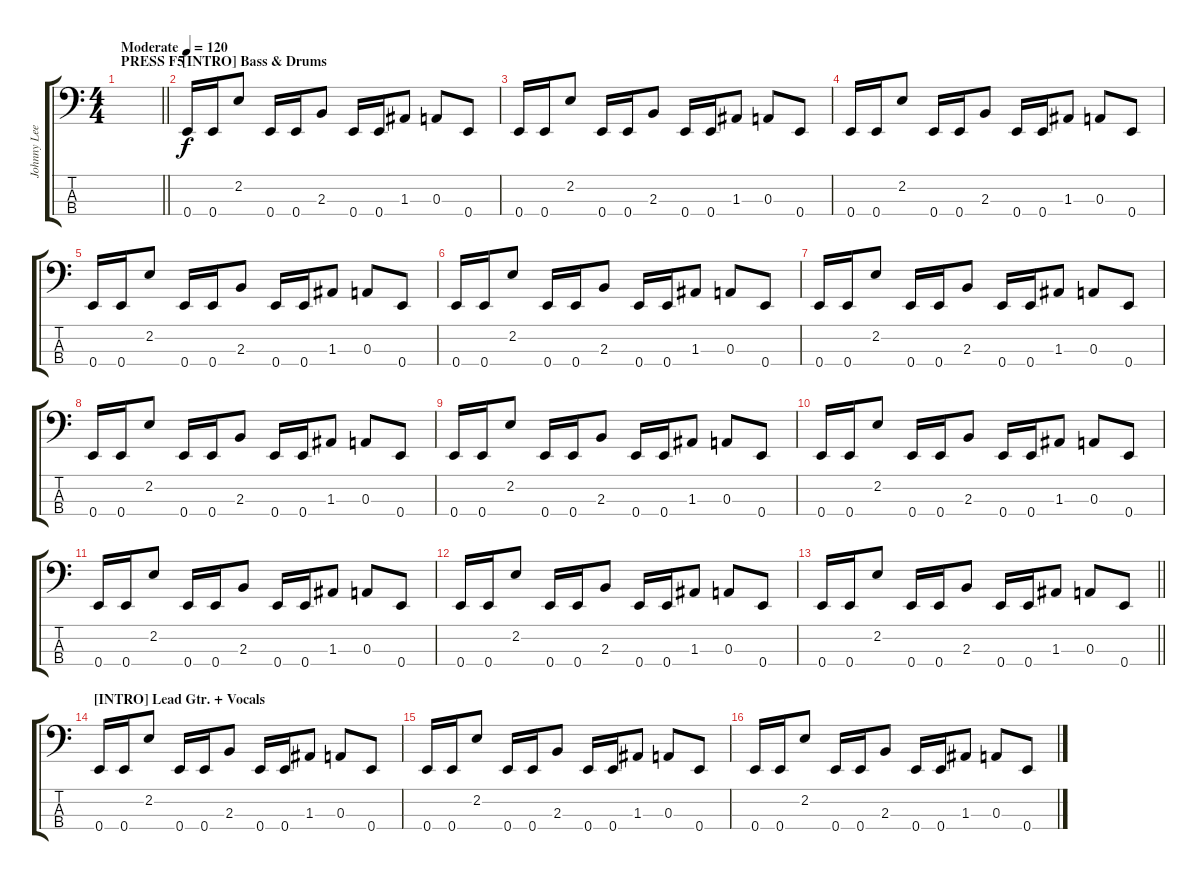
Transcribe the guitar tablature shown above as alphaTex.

\track ("Johnny Lee Middleton (Bass)" "Johnny Lee") {instrument electricbasspick}
\staff {score tabs}
\tuning (G2 D2 A1 E1) {hide}
\ts (4 4)
\section ("" "PRESS F5")
\tempo (120 "Moderate")
\clef f4
\barLineRight lightlight
\ks c
|
\section ("" "[INTRO] Bass & Drums")
0.4.16 0.4.16 2.2.8 0.4.16 0.4.16 2.3.8 0.4.16 0.4.16 1.3.8 0.3.8 0.4.8 |
0.4.16 0.4.16 2.2.8 0.4.16 0.4.16 2.3.8 0.4.16 0.4.16 1.3.8 0.3.8 0.4.8 |
0.4.16 0.4.16 2.2.8 0.4.16 0.4.16 2.3.8 0.4.16 0.4.16 1.3.8 0.3.8 0.4.8 |
0.4.16 0.4.16 2.2.8 0.4.16 0.4.16 2.3.8 0.4.16 0.4.16 1.3.8 0.3.8 0.4.8 |
0.4.16 0.4.16 2.2.8 0.4.16 0.4.16 2.3.8 0.4.16 0.4.16 1.3.8 0.3.8 0.4.8 |
0.4.16 0.4.16 2.2.8 0.4.16 0.4.16 2.3.8 0.4.16 0.4.16 1.3.8 0.3.8 0.4.8 |
0.4.16 0.4.16 2.2.8 0.4.16 0.4.16 2.3.8 0.4.16 0.4.16 1.3.8 0.3.8 0.4.8 |
0.4.16 0.4.16 2.2.8 0.4.16 0.4.16 2.3.8 0.4.16 0.4.16 1.3.8 0.3.8 0.4.8 |
0.4.16 0.4.16 2.2.8 0.4.16 0.4.16 2.3.8 0.4.16 0.4.16 1.3.8 0.3.8 0.4.8 |
0.4.16 0.4.16 2.2.8 0.4.16 0.4.16 2.3.8 0.4.16 0.4.16 1.3.8 0.3.8 0.4.8 |
0.4.16 0.4.16 2.2.8 0.4.16 0.4.16 2.3.8 0.4.16 0.4.16 1.3.8 0.3.8 0.4.8 |
\barLineRight lightlight
0.4.16 0.4.16 2.2.8 0.4.16 0.4.16 2.3.8 0.4.16 0.4.16 1.3.8 0.3.8 0.4.8 |
\section ("" "[INTRO] Lead Gtr. + Vocals")
0.4.16 0.4.16 2.2.8 0.4.16 0.4.16 2.3.8 0.4.16 0.4.16 1.3.8 0.3.8 0.4.8 |
0.4.16 0.4.16 2.2.8 0.4.16 0.4.16 2.3.8 0.4.16 0.4.16 1.3.8 0.3.8 0.4.8 |
0.4.16 0.4.16 2.2.8 0.4.16 0.4.16 2.3.8 0.4.16 0.4.16 1.3.8 0.3.8 0.4.8
